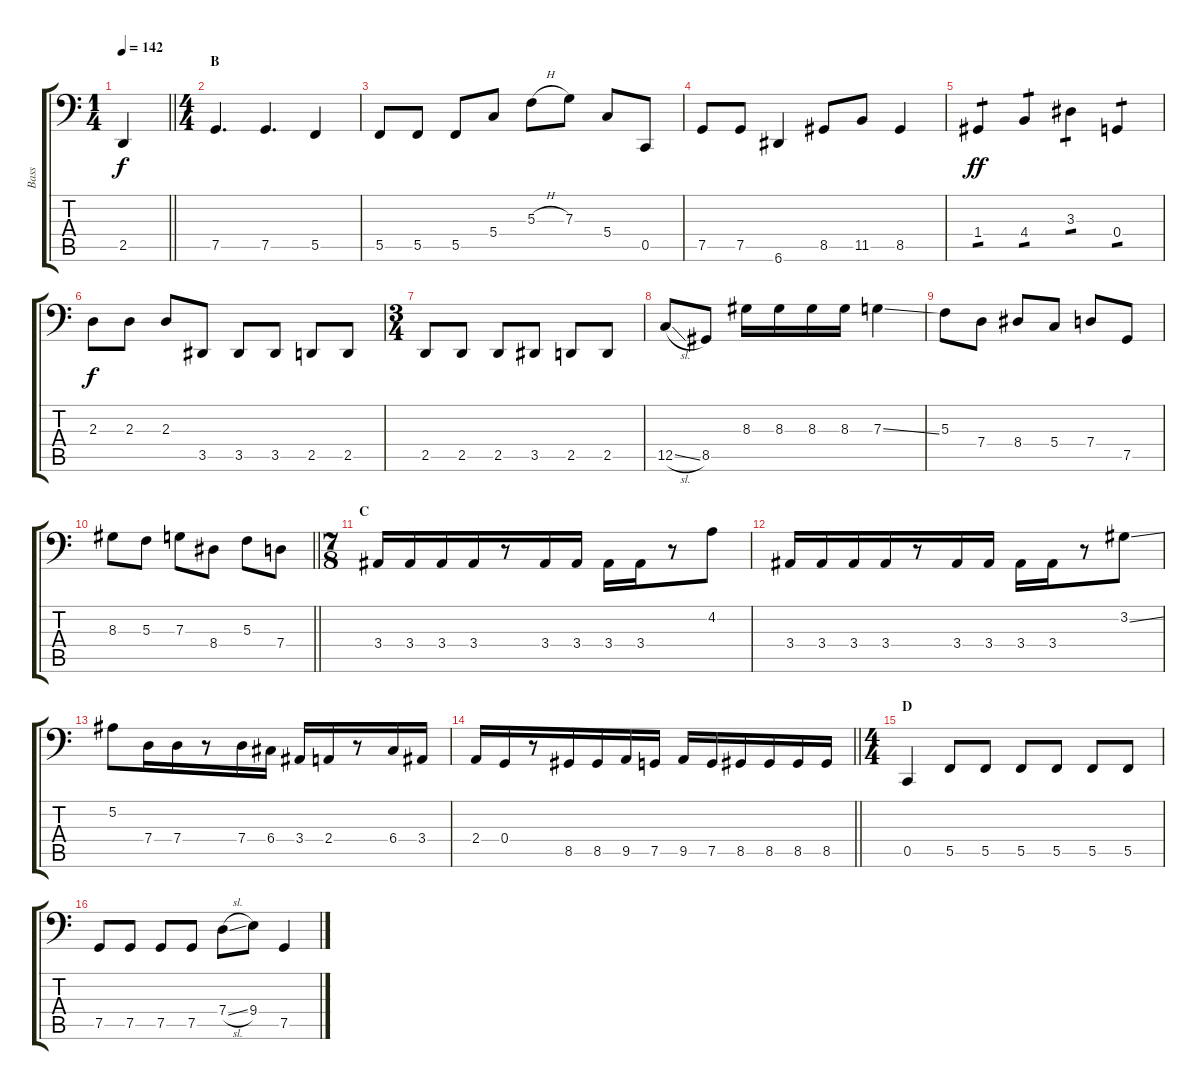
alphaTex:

\track ("Bass" "Bass") {instrument electricbasspick}
\staff {score tabs}
\tuning (Bb2 F2 C2 G1 C1 A0) {hide}
\ts (1 4)
\tempo 142
\clef f4
\barLineRight lightlight
\ks c
2.5.4{dy f} |
\ts (4 4)
\section ("" "B")
7.5.4{d} 7.5.4{d} 5.5.4 |
5.5.8 5.5.8 5.5.8 5.4.8 5.3{h}.8 7.3.8 5.4.8 0.5.8 |
7.5.8 7.5.8 6.6.4 8.5.8 11.5.8 8.5.4 |
1.4.4{tp 1 dy ff} 4.4.4{tp 1} 3.3.4{tp 1} 0.4.4{tp 1} |
2.3.8{dy f} 2.3.8 2.3.8 3.5.8 3.5.8 3.5.8 2.5.8 2.5.8 |
\ts (3 4)
2.5.8 2.5.8 2.5.8 3.5.8 2.5.8 2.5.8 |
12.5{sl}.8 8.5.8 8.3.16 8.3.16 8.3.16 8.3.16 7.3{ss}.4 |
5.3.8 7.4.8 8.4.8 5.4.8 7.4.8 7.5.8 |
\barLineRight lightlight
8.3.8 5.3.8 7.3.8 8.4.8 5.3.8 7.4.8 |
\ts (7 8)
\section ("" "C")
3.4.16 3.4.16 3.4.16 3.4.16 r.8 3.4.16 3.4.16 3.4.16 3.4.16 r.8 4.2.8 |
3.4.16 3.4.16 3.4.16 3.4.16 r.8 3.4.16 3.4.16 3.4.16 3.4.16 r.8 3.2{ss}.8 |
5.2.8 7.4.16 7.4.16 r.8 7.4.16 6.4.16 3.4.16 2.4.16 r.8 6.4.16 3.4.16 |
\barLineRight lightlight
2.4.16 0.4.16 r.8 8.5.16 8.5.16 9.5.16 7.5.16 9.5.16 7.5.16 8.5.16 8.5.16 8.5.16 8.5.16 |
\ts (4 4)
\section ("" "D")
0.5.4 5.5.8 5.5.8 5.5.8 5.5.8 5.5.8 5.5.8 |
7.5.8 7.5.8 7.5.8 7.5.8 7.4{sl}.8 9.4.8 7.5.4
